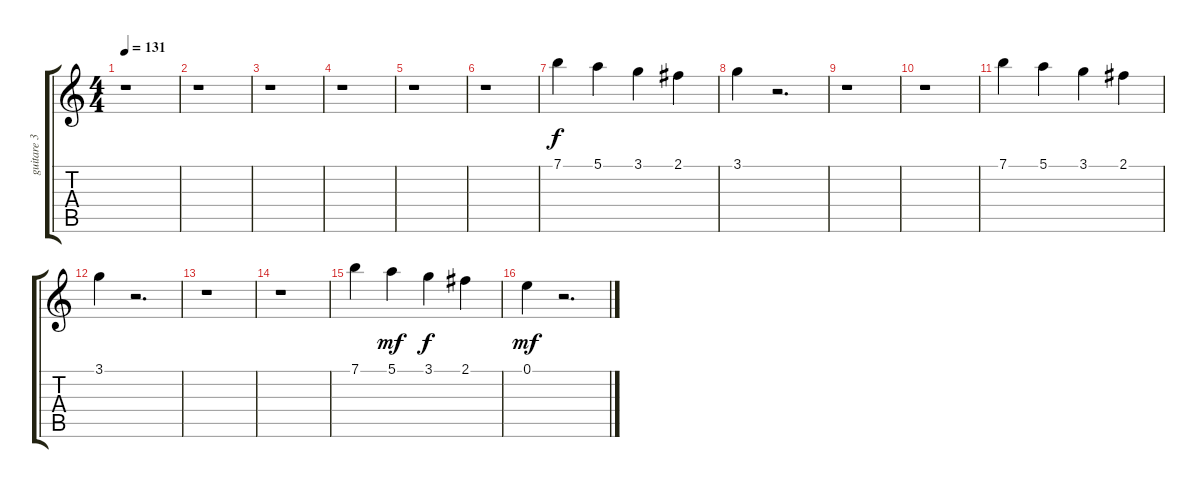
\track ("guitare 3" "guitare 3") {instrument electricguitarclean}
\staff {score tabs}
\tuning (E4 B3 G3 D3 A2 E2) {hide}
\ts (4 4)
\tempo 131
\clef g2
\ks c
r.1{dy f} |
r.1 |
r.1 |
r.1 |
r.1 |
r.1 |
7.1.4 5.1.4 3.1.4 2.1.4 |
3.1.4 r.2{d} |
r.1 |
r.1 |
7.1.4 5.1.4 3.1.4 2.1.4 |
3.1.4 r.2{d} |
r.1 |
r.1 |
7.1.4 5.1.4{dy mf} 3.1.4{dy f} 2.1.4 |
0.1.4{dy mf} r.2{d}
